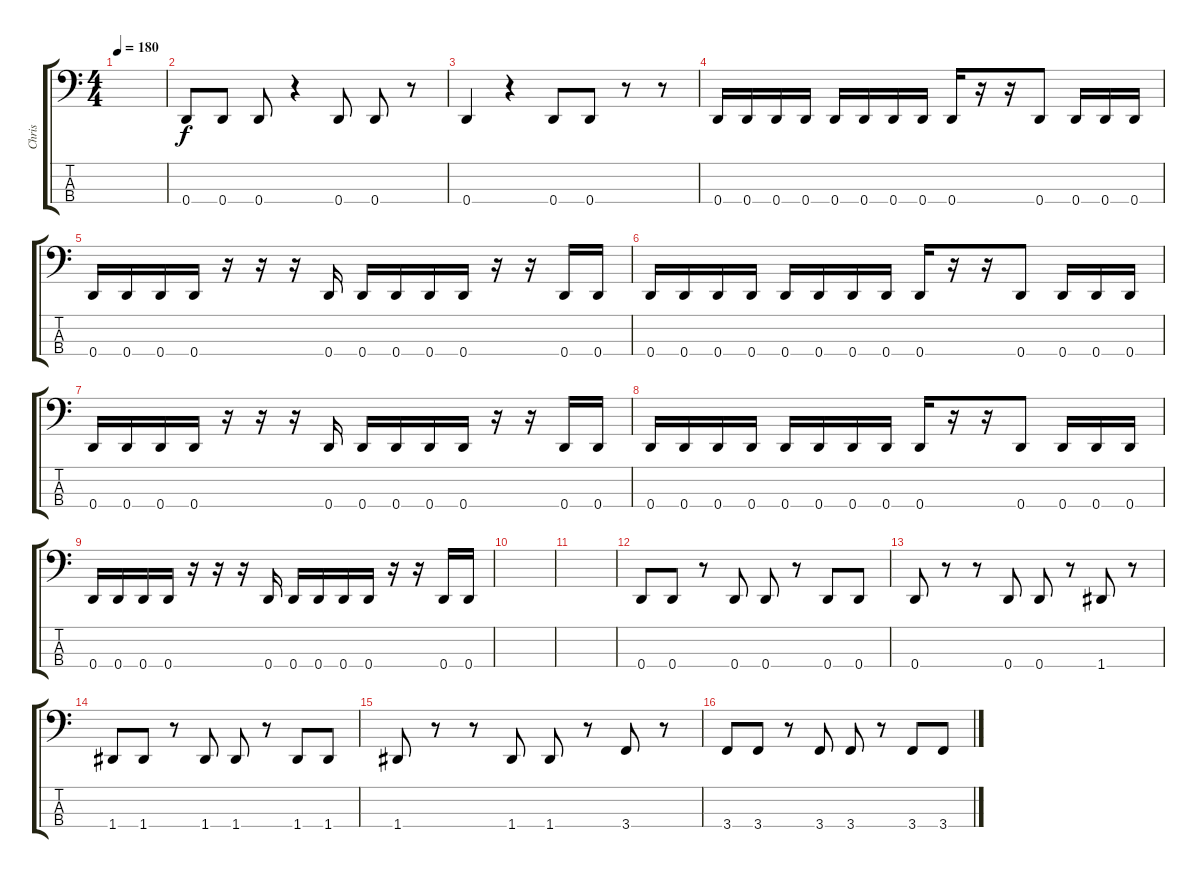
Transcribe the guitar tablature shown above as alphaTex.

\track ("Chris" "Chris") {instrument electricbassfinger}
\staff {score tabs}
\tuning (G2 D2 A1 D1) {hide}
\ts (4 4)
\tempo 180
\clef f4
\ks c
|
0.4.8 0.4.8 0.4.8 r.4 0.4.8 0.4.8 r.8 |
0.4.4 r.4 0.4.8 0.4.8 r.8 r.8 |
0.4.16 0.4.16 0.4.16 0.4.16 0.4.16 0.4.16 0.4.16 0.4.16 0.4.16 r.16 r.16 0.4.8 0.4.16 0.4.16 0.4.16 |
0.4.16 0.4.16 0.4.16 0.4.16 r.16 r.16 r.16 0.4.16 0.4.16 0.4.16 0.4.16 0.4.16 r.16 r.16 0.4.16 0.4.16 |
0.4.16 0.4.16 0.4.16 0.4.16 0.4.16 0.4.16 0.4.16 0.4.16 0.4.16 r.16 r.16 0.4.8 0.4.16 0.4.16 0.4.16 |
0.4.16 0.4.16 0.4.16 0.4.16 r.16 r.16 r.16 0.4.16 0.4.16 0.4.16 0.4.16 0.4.16 r.16 r.16 0.4.16 0.4.16 |
0.4.16 0.4.16 0.4.16 0.4.16 0.4.16 0.4.16 0.4.16 0.4.16 0.4.16 r.16 r.16 0.4.8 0.4.16 0.4.16 0.4.16 |
0.4.16 0.4.16 0.4.16 0.4.16 r.16 r.16 r.16 0.4.16 0.4.16 0.4.16 0.4.16 0.4.16 r.16 r.16 0.4.16 0.4.16 |
|
|
0.4.8 0.4.8 r.8 0.4.8 0.4.8 r.8 0.4.8 0.4.8 |
0.4.8 r.8 r.8 0.4.8 0.4.8 r.8 1.4.8 r.8 |
1.4.8 1.4.8 r.8 1.4.8 1.4.8 r.8 1.4.8 1.4.8 |
1.4.8 r.8 r.8 1.4.8 1.4.8 r.8 3.4.8 r.8 |
3.4.8 3.4.8 r.8 3.4.8 3.4.8 r.8 3.4.8 3.4.8
